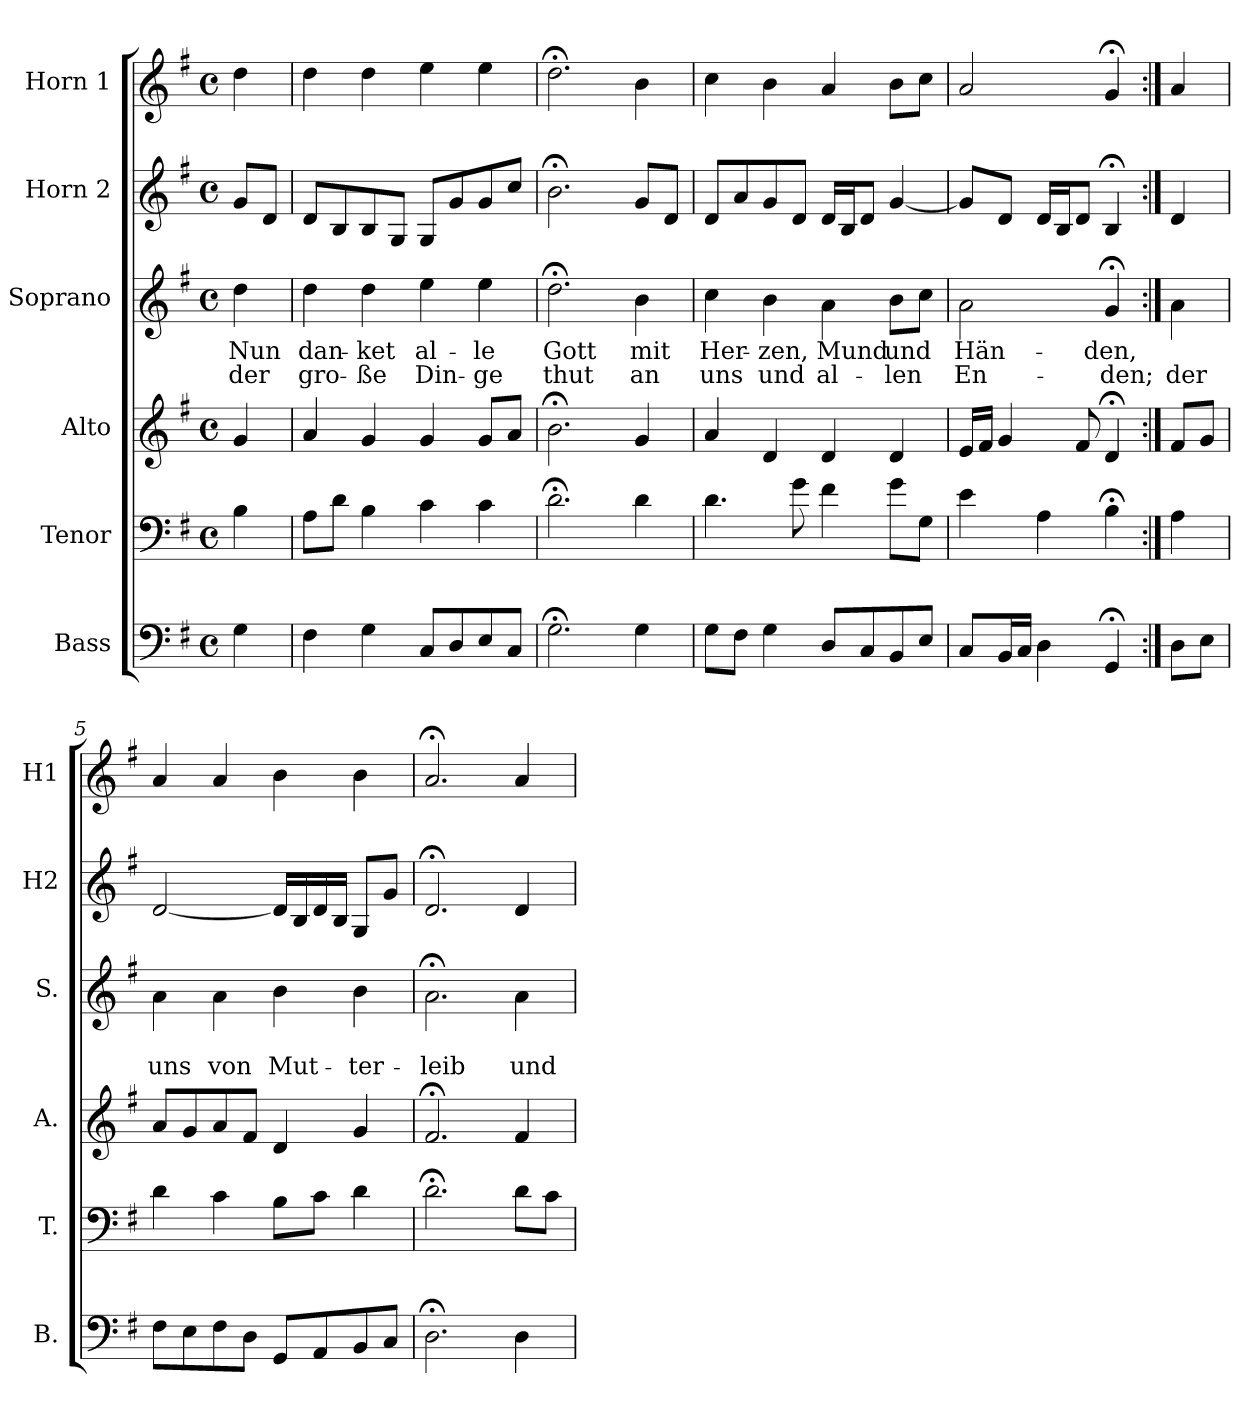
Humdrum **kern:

**kern	**kern	**kern	**kern	**text	**text	**kern	**kern
*part6	*part5	*part4	*part3	*part3	*part3	*part2	*part1
*staff6	*staff5	*staff4	*staff3	*staff3	*staff3	*staff2	*staff1
*I"Bass	*I"Tenor	*I"Alto	*I"Soprano	*	*	*I"Horn 2	*I"Horn 1
*I'B.	*I'T.	*I'A.	*I'S.	*	*	*I'H2	*I'H1
*clefF4	*clefF4	*clefG2	*clefG2	*	*	*clefG2	*clefG2
*k[f#]	*k[f#]	*k[f#]	*k[f#]	*	*	*k[f#]	*k[f#]
*G:	*G:	*G:	*G:	*	*	*G:	*G:
*M4/4	*M4/4	*M4/4	*M4/4	*	*	*M4/4	*M4/4
*met(c)	*met(c)	*met(c)	*met(c)	*	*	*met(c)	*met(c)
=	=	=	=	=	=	=	=
4G\	4B\	4g/	4dd\	Nun	der	8g/L	4dd\
.	.	.	.	.	.	8d/J	.
=1	=1	=1	=1	=1	=1	=1	=1
4F#\	8A\L	4a/	4dd\	dan-	gro-	8d/L	4dd\
.	8d\J	.	.	.	.	8B/	.
4G\	4B\	4g/	4dd\	-ket	-ße	8B/	4dd\
.	.	.	.	.	.	8G/J	.
8C/L	4c\	4g/	4ee\	al-	Din-	8G/L	4ee\
8D/	.	.	.	.	.	8g/	.
8E/	4c\	8g/L	4ee\	-le	-ge	8g/	4ee\
8C/J	.	8a/J	.	.	.	8cc/J	.
=2	=2	=2	=2	=2	=2	=2	=2
2.G;<\	2.d;<\	2.b;<\	2.dd;<\	Gott	thut	2.b;<\	2.dd;<\
4G\	4d\	4g/	4b\	mit	an	8g/L	4b\
.	.	.	.	.	.	8d/J	.
=3	=3	=3	=3	=3	=3	=3	=3
8G\L	4.d\	4a/	4cc\	Her-	uns	8d/L	4cc\
8F#\J	.	.	.	.	.	8a/	.
4G\	.	4d/	4b\	-zen,	und	8g/	4b\
.	8g\	.	.	.	.	8d/J	.
8D/L	4f#\	4d/	4a\	Mund	al-	16d/LL	4a/
.	.	.	.	.	.	16B/J	.
8C/	.	.	.	.	.	8d/J	.
8BB/	8g\L	4d/	8b\L	und	-len	[4g/	8b\L
8E/J	8G\J	.	8cc\J	.	.	.	8cc\J
=4	=4	=4	=4	=4	=4	=4	=4
8C/L	4e\	16e/LL	2a\	Hän-	En-	8g/L]	2a/
.	.	16f#/JJ	.	.	.	.	.
16BB/L	.	4g/	.	.	.	8d/J	.
16C/JJ	.	.	.	.	.	.	.
4D\	4A\	.	.	.	.	16d/LL	.
.	.	.	.	.	.	16B/J	.
.	.	8f#/	.	.	.	8d/J	.
4GG;</	4B;<\	4d;</	4g;</	-den,	-den;	4B;</	4g;</
!!LO:PB:g=z
=4a:|!	=4a:|!	=4a:|!	=4a:|!	=4a:|!	=4a:|!	=4a:|!	=4a:|!
8D\L	4A\	8f#/L	4a\	.	der	4d/	4a/
8E\J	.	8g/J	.	.	.	.	.
=5	=5	=5	=5	=5	=5	=5	=5
8F#\L	4d\	8a/L	4a\	.	uns	[2d/	4a/
8E\	.	8g/	.	.	.	.	.
8F#\	4c\	8a/	4a\	.	von	.	4a/
8D\J	.	8f#/J	.	.	.	.	.
8GG/L	8B\L	4d/	4b\	.	Mut-	16d/LL]	4b\
.	.	.	.	.	.	16B/	.
8AA/	8c\J	.	.	.	.	16d/	.
.	.	.	.	.	.	16B/JJ	.
8BB/	4d\	4g/	4b\	.	-ter-	8G/L	4b\
8C/J	.	.	.	.	.	8g/J	.
=6	=6	=6	=6	=6	=6	=6	=6
2.D;<\	2.d;<\	2.f#;</	2.a;<\	.	-leib	2.d;</	2.a;</
4D\	8d\L	4f#/	4a\	.	und	4d/	4a/
.	8c\J	.	.	.	.	.	.
=	=	=	=	=	=	=	=
*-	*-	*-	*-	*-	*-	*-	*-
